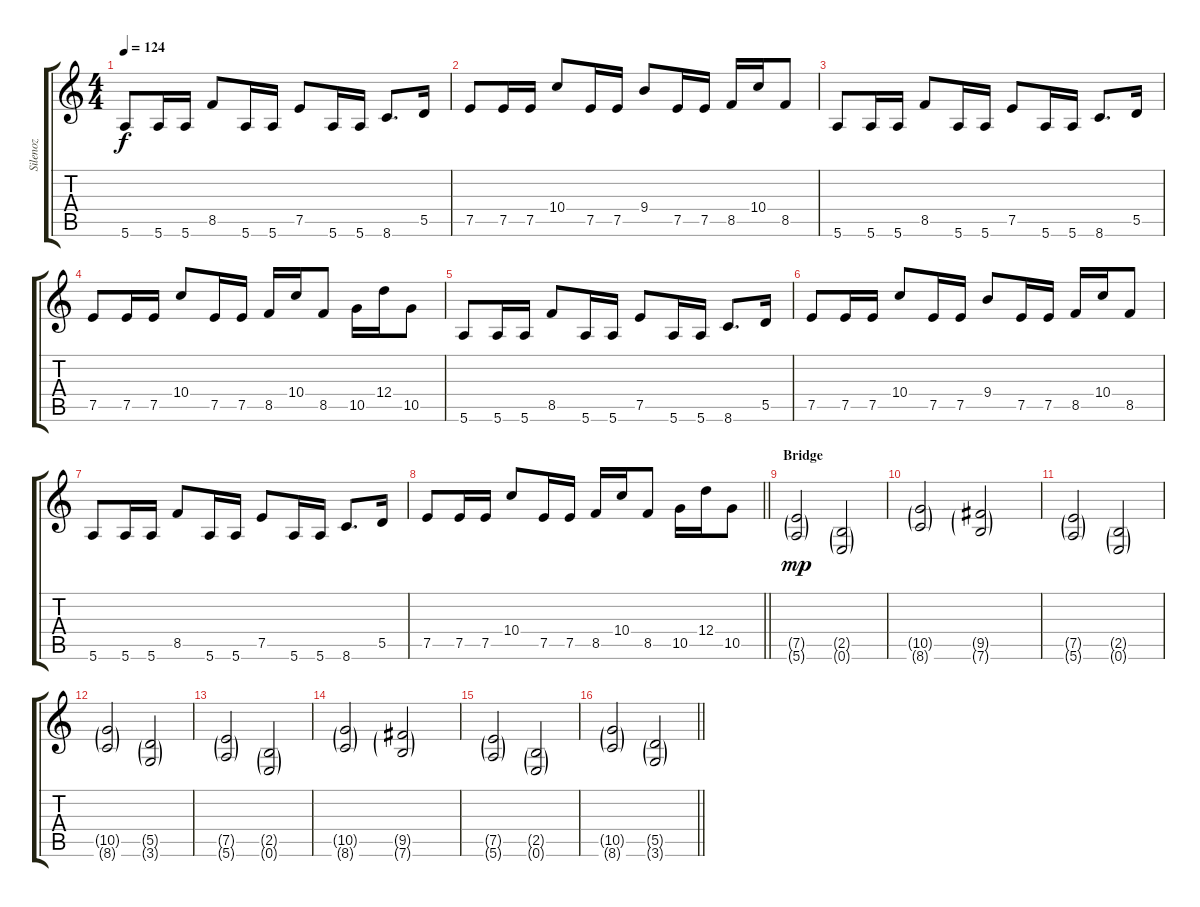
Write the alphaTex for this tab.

\track ("Silenoz" "Silenoz") {instrument distortionguitar}
\staff {score tabs}
\tuning (E4 B3 G3 D3 A2 E2) {hide}
\ts (4 4)
\tempo 124
\clef g2
\ks c
5.6.8{dy f} 5.6.16 5.6.16 8.5.8 5.6.16 5.6.16 7.5.8 5.6.16 5.6.16 8.6.8{d} 5.5.16 |
7.5.8 7.5.16 7.5.16 10.4.8 7.5.16 7.5.16 9.4.8 7.5.16 7.5.16 8.5.16 10.4.16 8.5.8 |
5.6.8 5.6.16 5.6.16 8.5.8 5.6.16 5.6.16 7.5.8 5.6.16 5.6.16 8.6.8{d} 5.5.16 |
7.5.8 7.5.16 7.5.16 10.4.8 7.5.16 7.5.16 8.5.16 10.4.16 8.5.8 10.5.16 12.4.16 10.5.8 |
5.6.8 5.6.16 5.6.16 8.5.8 5.6.16 5.6.16 7.5.8 5.6.16 5.6.16 8.6.8{d} 5.5.16 |
7.5.8 7.5.16 7.5.16 10.4.8 7.5.16 7.5.16 9.4.8 7.5.16 7.5.16 8.5.16 10.4.16 8.5.8 |
5.6.8 5.6.16 5.6.16 8.5.8 5.6.16 5.6.16 7.5.8 5.6.16 5.6.16 8.6.8{d} 5.5.16 |
\barLineRight lightlight
7.5.8 7.5.16 7.5.16 10.4.8 7.5.16 7.5.16 8.5.16 10.4.16 8.5.8 10.5.16 12.4.16 10.5.8 |
\section ("" "Bridge")
(7.5{g} 5.6{g}).2{dy mp} (2.5{g} 0.6{g}).2 |
(10.5{g} 8.6{g}).2 (9.5{g} 7.6{g}).2 |
(7.5{g} 5.6{g}).2 (2.5{g} 0.6{g}).2 |
(10.5{g} 8.6{g}).2 (5.5{g} 3.6{g}).2 |
(7.5{g} 5.6{g}).2 (2.5{g} 0.6{g}).2 |
(10.5{g} 8.6{g}).2 (9.5{g} 7.6{g}).2 |
(7.5{g} 5.6{g}).2 (2.5{g} 0.6{g}).2 |
\barLineRight lightlight
(10.5{g} 8.6{g}).2 (5.5{g} 3.6{g}).2
